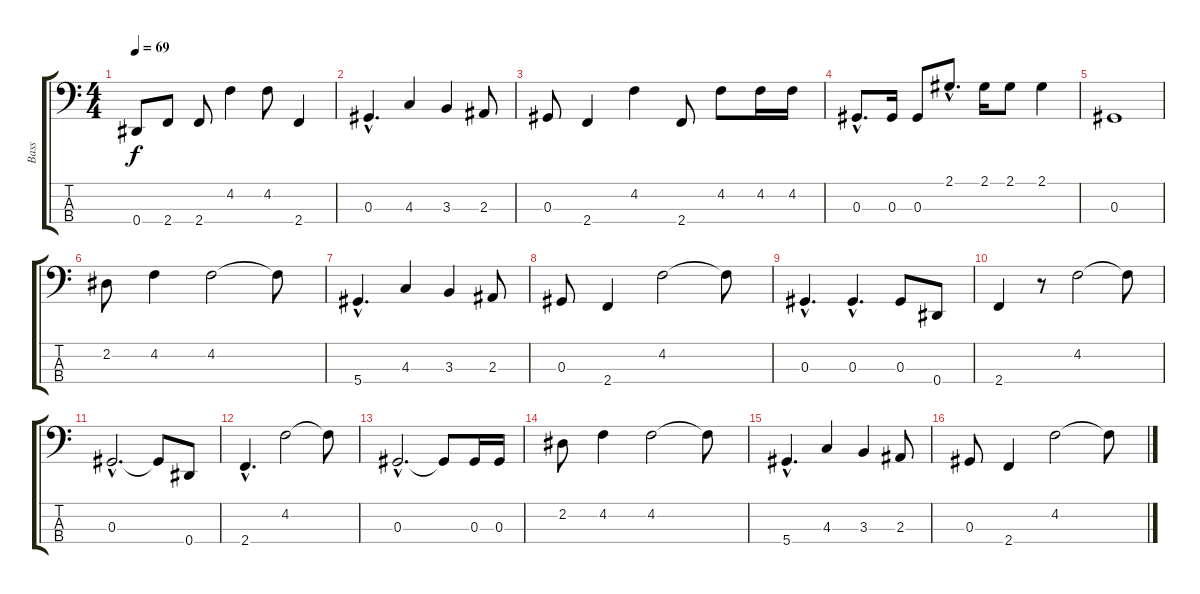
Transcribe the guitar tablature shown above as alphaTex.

\track ("Bass" "Bass") {instrument electricbasspick}
\staff {score tabs}
\tuning (Gb2 Db2 Ab1 Eb1) {hide}
\ts (4 4)
\tempo 69
\clef f4
\ks c
0.4.8{dy f} 2.4.8 2.4.8 4.2.4 4.2.8 2.4.4 |
0.3{hac}.4{d} 4.3.4 3.3.4 2.3.8 |
0.3.8 2.4.4 4.2.4 2.4.8 4.2.8 4.2.16 4.2.16 |
0.3{hac}.8{d} 0.3.16 0.3.8 2.1{hac}.8{d} 2.1.16 2.1.8 2.1.4 |
0.3.1 |
2.2.8 4.2.4 4.2.2 4.2{t}.8 |
5.4{hac}.4{d} 4.3.4 3.3.4 2.3.8 |
0.3.8 2.4.4 4.2.2 4.2{t}.8 |
0.3{hac}.4{d} 0.3{hac}.4{d} 0.3.8 0.4.8 |
2.4.4 r.8 4.2.2 4.2{t}.8 |
0.3{hac}.2{d} 0.3{t}.8 0.4.8 |
2.4{hac}.4{d} 4.2.2 4.2{t}.8 |
0.3{hac}.2{d} 0.3{t}.8 0.3.16 0.3.16 |
2.2.8 4.2.4 4.2.2 4.2{t}.8 |
5.4{hac}.4{d} 4.3.4 3.3.4 2.3.8 |
0.3.8 2.4.4 4.2.2 4.2{t}.8
